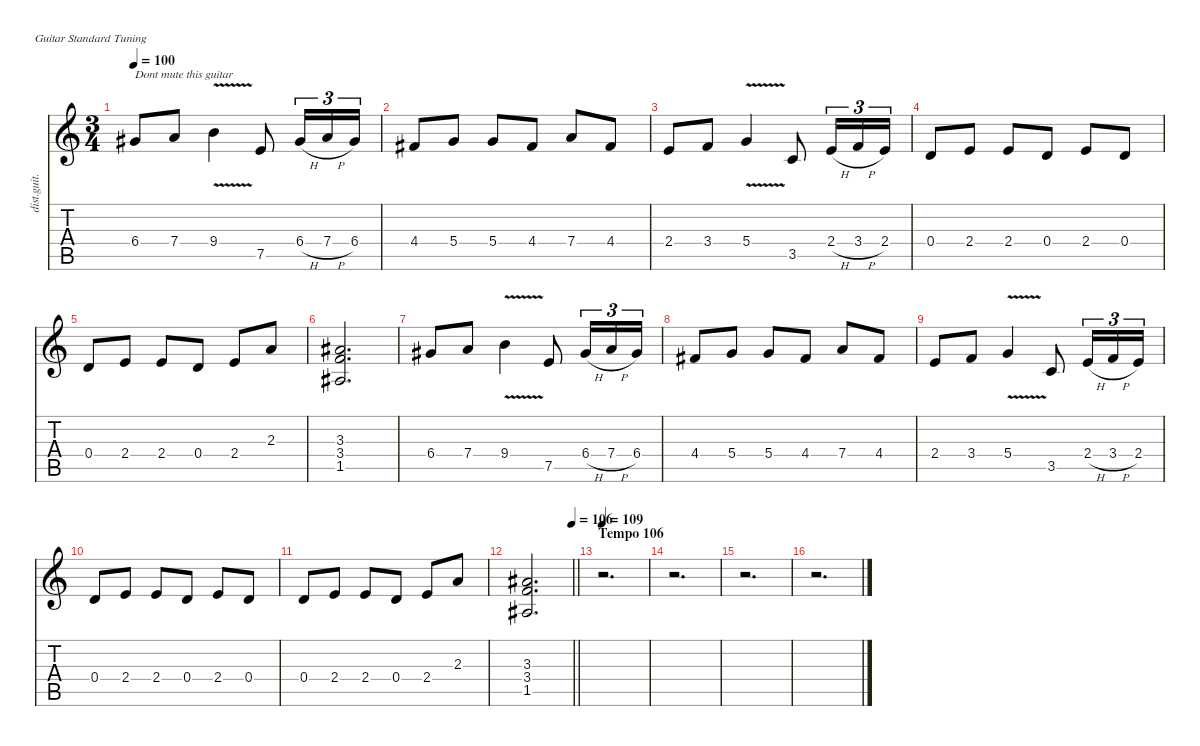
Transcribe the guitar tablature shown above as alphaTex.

\defaultSystemsLayout 4
\hideDynamics
\bracketExtendMode nobrackets
\otherSystemsTrackNameOrientation horizontal
\track ("Guitar VII Solo/Dist" "dist.guit.") {instrument distortionguitar}
\staff {score tabs}
\tuning (E4 B3 G3 D3 A2 E2)
\ts (3 4)
\tempo 100
\clef g2
\ks c
6.4{acc #}.8{txt "Dont mute this guitar" dy f} 7.4.8 9.4{v}.4 7.5.8 6.4{h acc #}.16{tu (3 2)} 7.4{h}.16{tu (3 2)} 6.4{acc #}.16{tu (3 2)} |
4.4{acc #}.8 5.4.8 5.4.8 4.4{acc #}.8 7.4.8 4.4{acc #}.8 |
2.4.8 3.4.8 5.4{v}.4 3.5.8 2.4{h}.16{tu (3 2)} 3.4{h}.16{tu (3 2)} 2.4.16{tu (3 2)} |
0.4.8 2.4.8 2.4.8 0.4.8 2.4.8 0.4.8 |
0.4.8 2.4.8 2.4.8 0.4.8 2.4.8 2.3.8 |
(3.3{acc #} 3.4 1.5{acc #}).2{d} |
6.4{acc #}.8 7.4.8 9.4{v}.4 7.5.8 6.4{h acc #}.16{tu (3 2)} 7.4{h}.16{tu (3 2)} 6.4{acc #}.16{tu (3 2)} |
4.4{acc #}.8 5.4.8 5.4.8 4.4{acc #}.8 7.4.8 4.4{acc #}.8 |
2.4.8 3.4.8 5.4{v}.4 3.5.8 2.4{h}.16{tu (3 2)} 3.4{h}.16{tu (3 2)} 2.4.16{tu (3 2)} |
0.4.8 2.4.8 2.4.8 0.4.8 2.4.8 0.4.8 |
0.4.8 2.4.8 2.4.8 0.4.8 2.4.8 2.3.8 |
\tempo (106 1)
\barLineRight lightlight
(3.3{acc #} 3.4 1.5{acc #}).2{d} |
\section ("" "Tempo 106")
\tempo 109
r.2{d} |
r.2{d} |
r.2{d} |
r.2{d}
